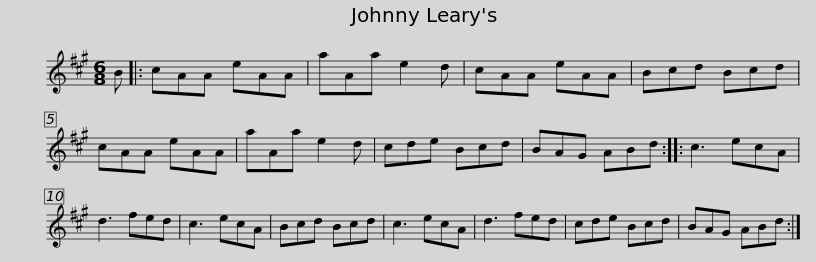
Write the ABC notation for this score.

X:1
L:1/8
M:6/8
I:linebreak $
K:A
V:1 treble
V:1
 B |: cAA eAA | aAa e2 d | cAA eAA | Bcd Bcd | %5
 cAA eAA | aAa e2 d | cde Bcd |$ BAG ABd :: c3 ecA | %10
 d3 fed | c3 ecA | Bcd Bcd | c3 ecA | d3 fed | %15
 cde Bcd |$ BAG ABd :| %17
